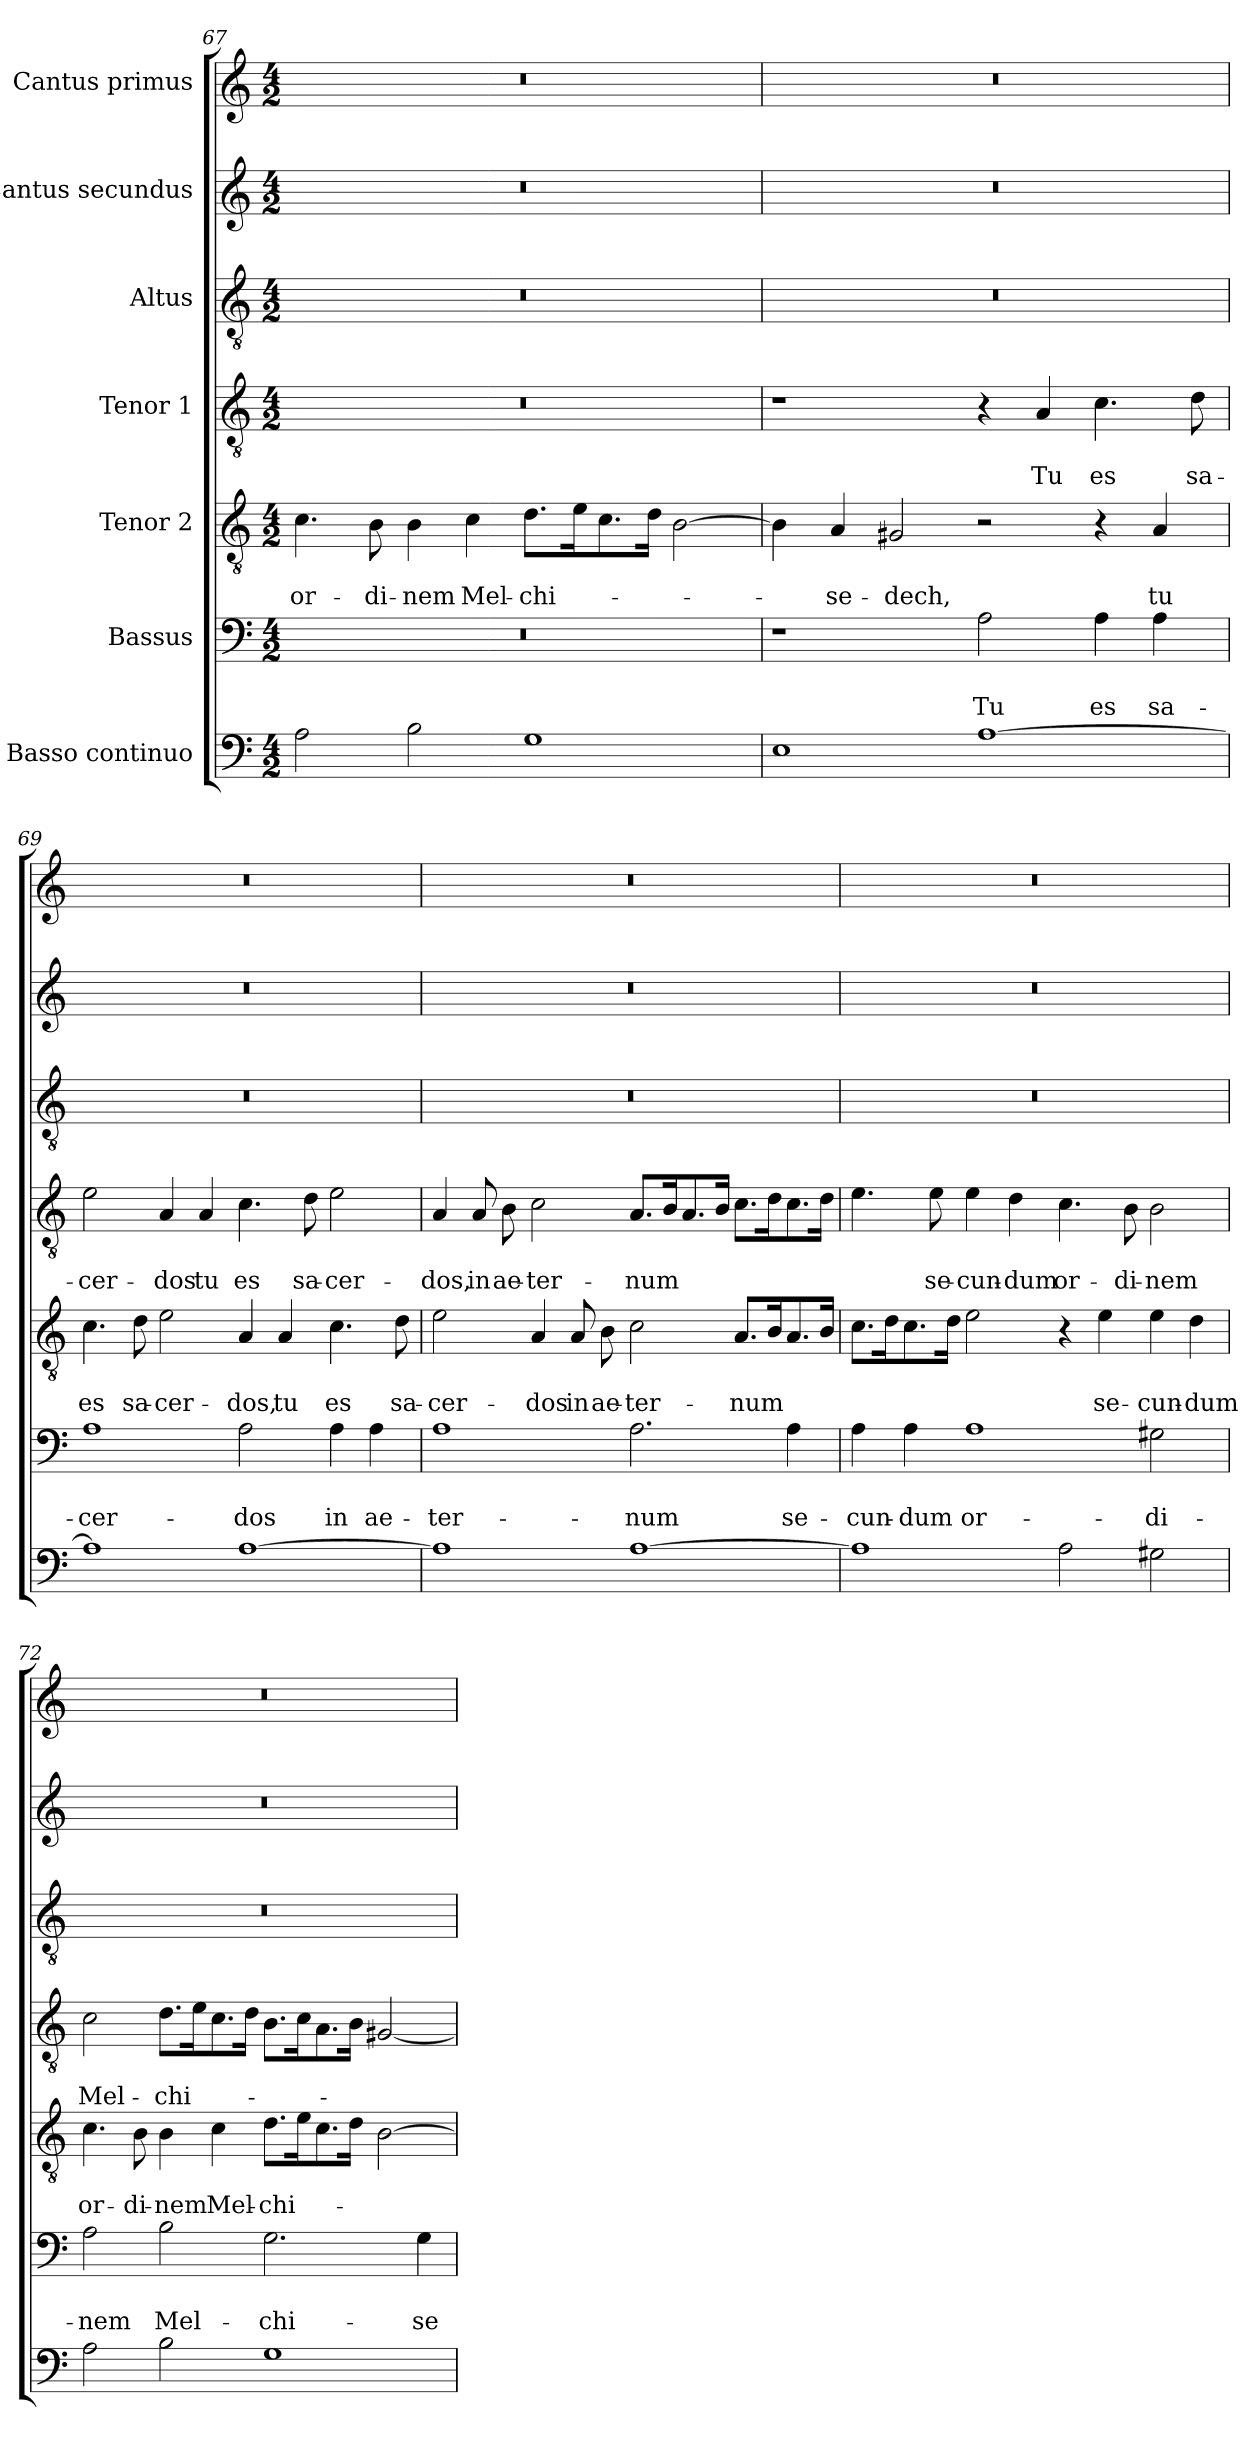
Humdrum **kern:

**kern	**kern	**text	**text	**kern	**text	**text	**kern	**text	**text	**kern	**kern	**kern
*part7	*part6	*part6	*part6	*part5	*part5	*part5	*part4	*part4	*part4	*part3	*part2	*part1
*staff7	*staff6	*staff6	*staff6	*staff5	*staff5	*staff5	*staff4	*staff4	*staff4	*staff3	*staff2	*staff1
*I"Basso continuo	*I"Bassus	*	*	*I"Tenor 2	*	*	*I"Tenor 1	*	*	*I"Altus	*I"Cantus secundus	*I"Cantus primus
*clefF4	*clefF4	*	*	*clefGv2	*	*	*clefGv2	*	*	*clefGv2	*clefG2	*clefG2
*k[]	*k[]	*	*	*k[]	*	*	*k[]	*	*	*k[]	*k[]	*k[]
*C:	*C:	*	*	*C:	*	*	*C:	*	*	*C:	*C:	*C:
*M4/2	*M4/2	*	*	*M4/2	*	*	*M4/2	*	*	*M4/2	*M4/2	*M4/2
=67	=67	=67	=67	=67	=67	=67	=67	=67	=67	=67	=67	=67
!	!	!	!	!	!	!LO:LY:b	!	!	!	!	!	!
2A\	0r	.	.	4.c\	.	or-	0r	.	.	0r	0r	0r
!	!	!	!	!	!	!LO:LY:b	!	!	!	!	!	!
.	.	.	.	8B\	.	-di-	.	.	.	.	.	.
!	!	!	!	!	!	!LO:LY:b	!	!	!	!	!	!
2B\	.	.	.	4B\	.	-nem	.	.	.	.	.	.
!	!	!	!	!	!	!LO:LY:b	!	!	!	!	!	!
.	.	.	.	4c\	.	Mel-	.	.	.	.	.	.
!	!	!	!	!	!	!LO:LY:b	!	!	!	!	!	!
1G	.	.	.	8.d\L	.	-chi-	.	.	.	.	.	.
.	.	.	.	16e\k	.	.	.	.	.	.	.	.
.	.	.	.	8.c\	.	.	.	.	.	.	.	.
.	.	.	.	16d\Jk	.	.	.	.	.	.	.	.
.	.	.	.	[2B\	.	.	.	.	.	.	.	.
=68	=68	=68	=68	=68	=68	=68	=68	=68	=68	=68	=68	=68
1E	1r	.	.	4B\]	.	.	1r	.	.	0r	0r	0r
!	!	!	!	!	!	!LO:LY:b	!	!	!	!	!	!
.	.	.	.	4A/	.	-se-	.	.	.	.	.	.
!	!	!	!	!	!	!LO:LY:b	!	!	!	!	!	!
.	.	.	.	2G#X/	.	-dech,	.	.	.	.	.	.
!	!	!	!LO:LY:b	!	!	!	!	!	!	!	!	!
[1A	2A\	.	Tu	2r	.	.	4r	.	.	.	.	.
!	!	!	!	!	!	!	!	!	!LO:LY:b	!	!	!
.	.	.	.	.	.	.	4A/	.	Tu	.	.	.
!	!	!	!LO:LY:b	!	!	!	!	!	!LO:LY:b	!	!	!
.	4A\	.	es	4r	.	.	4.c\	.	es	.	.	.
!	!	!	!LO:LY:b	!	!	!LO:LY:b	!	!	!	!	!	!
.	4A\	.	sa-	4A/	.	tu	.	.	.	.	.	.
!	!	!	!	!	!	!	!	!	!LO:LY:b	!	!	!
.	.	.	.	.	.	.	8d\	.	sa-	.	.	.
!!LO:LB:g=z
=69	=69	=69	=69	=69	=69	=69	=69	=69	=69	=69	=69	=69
!	!	!	!LO:LY:b	!	!	!LO:LY:b	!	!	!LO:LY:b	!	!	!
1A]	1A	.	-cer-	4.c\	.	es	2e\	.	-cer-	0r	0r	0r
!	!	!	!	!	!	!LO:LY:b	!	!	!	!	!	!
.	.	.	.	8d\	.	sa-	.	.	.	.	.	.
!	!	!	!	!	!	!LO:LY:b	!	!	!LO:LY:b	!	!	!
.	.	.	.	2e\	.	-cer-	4A/	.	-dos	.	.	.
!	!	!	!	!	!	!	!	!	!LO:LY:b	!	!	!
.	.	.	.	.	.	.	4A/	.	tu	.	.	.
!	!	!	!LO:LY:b	!	!	!LO:LY:b	!	!	!LO:LY:b	!	!	!
[1A	2A\	.	-dos	4A/	.	-dos,	4.c\	.	es	.	.	.
!	!	!	!	!	!	!LO:LY:b	!	!	!	!	!	!
.	.	.	.	4A/	.	tu	.	.	.	.	.	.
!	!	!	!	!	!	!	!	!	!LO:LY:b	!	!	!
.	.	.	.	.	.	.	8d\	.	sa-	.	.	.
!	!	!	!LO:LY:b	!	!	!LO:LY:b	!	!	!LO:LY:b	!	!	!
.	4A\	.	in	4.c\	.	es	2e\	.	-cer-	.	.	.
!	!	!	!LO:LY:b	!	!	!	!	!	!	!	!	!
.	4A\	.	ae-	.	.	.	.	.	.	.	.	.
!	!	!	!	!	!	!LO:LY:b	!	!	!	!	!	!
.	.	.	.	8d\	.	sa-	.	.	.	.	.	.
=70	=70	=70	=70	=70	=70	=70	=70	=70	=70	=70	=70	=70
!	!	!	!LO:LY:b	!	!	!LO:LY:b	!	!	!LO:LY:b	!	!	!
1A]	1A	.	-ter-	2e\	.	-cer-	4A/	.	-dos,	0r	0r	0r
!	!	!	!	!	!	!	!	!	!LO:LY:b	!	!	!
.	.	.	.	.	.	.	8A/	.	in	.	.	.
!	!	!	!	!	!	!	!	!	!LO:LY:b	!	!	!
.	.	.	.	.	.	.	8B\	.	ae-	.	.	.
!	!	!	!	!	!	!LO:LY:b	!	!	!LO:LY:b	!	!	!
.	.	.	.	4A/	.	-dos	2c\	.	-ter-	.	.	.
!	!	!	!	!	!	!LO:LY:b	!	!	!	!	!	!
.	.	.	.	8A/	.	in	.	.	.	.	.	.
!	!	!	!	!	!	!LO:LY:b	!	!	!	!	!	!
.	.	.	.	8B\	.	ae-	.	.	.	.	.	.
!	!	!	!LO:LY:b	!	!	!LO:LY:b	!	!	!LO:LY:b	!	!	!
[1A	2.A\	.	-num	2c\	.	-ter-	8.A/L	.	-num	.	.	.
.	.	.	.	.	.	.	16B/k	.	.	.	.	.
.	.	.	.	.	.	.	8.A/	.	.	.	.	.
.	.	.	.	.	.	.	16B/Jk	.	.	.	.	.
!	!	!	!	!	!	!LO:LY:b	!	!	!	!	!	!
.	.	.	.	8.A/L	.	-num	8.c\L	.	.	.	.	.
.	.	.	.	16B/k	.	.	16d\k	.	.	.	.	.
!	!	!	!LO:LY:b	!	!	!	!	!	!	!	!	!
.	4A\	.	se-	8.A/	.	.	8.c\	.	.	.	.	.
.	.	.	.	16B/Jk	.	.	16d\Jk	.	.	.	.	.
=71	=71	=71	=71	=71	=71	=71	=71	=71	=71	=71	=71	=71
!	!	!	!LO:LY:b	!	!	!	!	!	!	!	!	!
1A]	4A\	.	-cun-	8.c\L	.	.	4.e\	.	.	0r	0r	0r
.	.	.	.	16d\k	.	.	.	.	.	.	.	.
!	!	!	!LO:LY:b	!	!	!	!	!	!	!	!	!
.	4A\	.	-dum	8.c\	.	.	.	.	.	.	.	.
!	!	!	!	!	!	!	!	!	!LO:LY:b	!	!	!
.	.	.	.	.	.	.	8e\	.	se-	.	.	.
.	.	.	.	16d\Jk	.	.	.	.	.	.	.	.
!	!	!	!LO:LY:b	!	!	!	!	!	!LO:LY:b	!	!	!
.	1A	.	or-	2e\	.	.	4e\	.	-cun-	.	.	.
!	!	!	!	!	!	!	!	!	!LO:LY:b	!	!	!
.	.	.	.	.	.	.	4d\	.	-dum	.	.	.
!	!	!	!	!	!	!	!	!	!LO:LY:b	!	!	!
2A\	.	.	.	4r	.	.	4.c\	.	or-	.	.	.
!	!	!	!	!	!	!LO:LY:b	!	!	!	!	!	!
.	.	.	.	4e\	.	se-	.	.	.	.	.	.
!	!	!	!	!	!	!	!	!	!LO:LY:b	!	!	!
.	.	.	.	.	.	.	8B\	.	-di-	.	.	.
!	!	!	!LO:LY:b	!	!	!LO:LY:b	!	!	!LO:LY:b	!	!	!
2G#X\	2G#X\	.	-di-	4e\	.	-cun-	2B\	.	-nem	.	.	.
!	!	!	!	!	!	!LO:LY:b	!	!	!	!	!	!
.	.	.	.	4d\	.	-dum	.	.	.	.	.	.
!!LO:PB:g=z
=72	=72	=72	=72	=72	=72	=72	=72	=72	=72	=72	=72	=72
!	!	!	!LO:LY:b	!	!	!LO:LY:b	!	!	!LO:LY:b	!	!	!
2A\	2A\	.	-nem	4.c\	.	or-	2c\	.	Mel-	0r	0r	0r
!	!	!	!	!	!	!LO:LY:b	!	!	!	!	!	!
.	.	.	.	8B\	.	-di-	.	.	.	.	.	.
!	!	!	!LO:LY:b	!	!	!LO:LY:b	!	!	!LO:LY:b	!	!	!
2B\	2B\	.	Mel-	4B\	.	-nem	8.d\L	.	-chi-	.	.	.
.	.	.	.	.	.	.	16e\k	.	.	.	.	.
!	!	!	!	!	!	!LO:LY:b	!	!	!	!	!	!
.	.	.	.	4c\	.	Mel-	8.c\	.	.	.	.	.
.	.	.	.	.	.	.	16d\Jk	.	.	.	.	.
!	!	!	!LO:LY:b	!	!	!LO:LY:b	!	!	!	!	!	!
1G	2.G\	.	-chi-	8.d\L	.	-chi-	8.B\L	.	.	.	.	.
.	.	.	.	16e\k	.	.	16c\k	.	.	.	.	.
.	.	.	.	8.c\	.	.	8.A\	.	.	.	.	.
.	.	.	.	16d\Jk	.	.	16B\Jk	.	.	.	.	.
.	.	.	.	[2B\	.	.	[2G#X/	.	.	.	.	.
!	!	!	!LO:LY:b	!	!	!	!	!	!	!	!	!
.	4G\	.	-se-	.	.	.	.	.	.	.	.	.
=	=	=	=	=	=	=	=	=	=	=	=	=
*-	*-	*-	*-	*-	*-	*-	*-	*-	*-	*-	*-	*-
